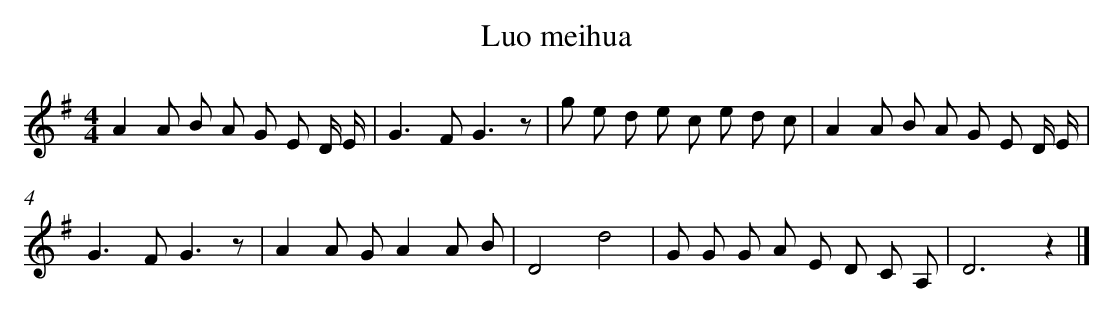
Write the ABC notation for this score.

X:1
T: Luo meihua
L: 1/8
M: 4/4
K: G
A2A B A G E D/ E/ [I:setbarnb 1]|
G2>F2G3z |
g e d e c e d c |
A2A B A G E D/ E/ |
G2>F2G3z |
A2A GA2A B |
D4d4 |
G G G A E D C A, |
D6z2 |]
